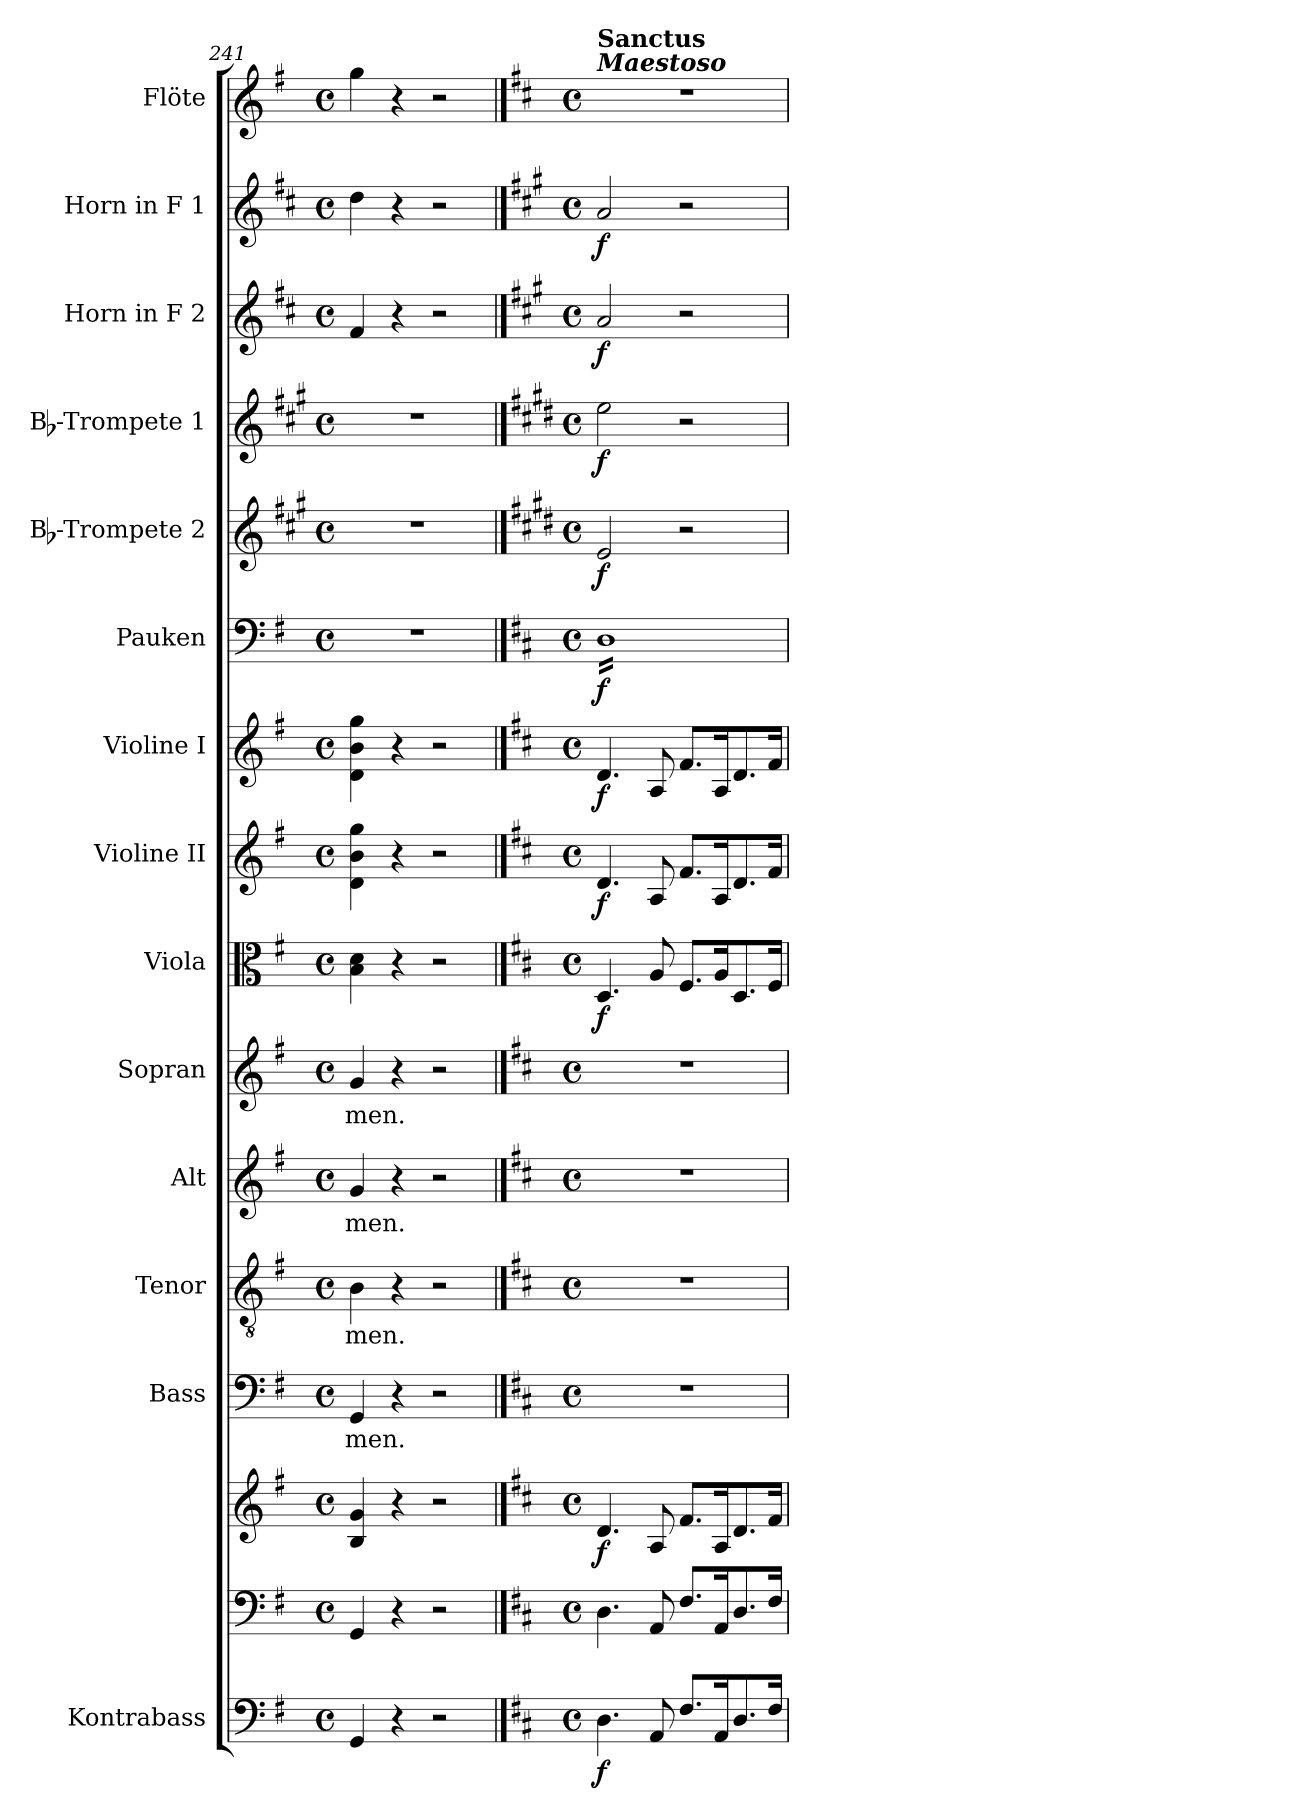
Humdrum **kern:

**kern	**dynam	**kern	**kern	**dynam	**kern	**text	**kern	**text	**kern	**text	**kern	**text	**kern	**dynam	**kern	**dynam	**kern	**dynam	**kern	**dynam	**kern	**dynam	**kern	**dynam	**kern	**dynam	**kern	**dynam	**kern
*part15	*part15	*part14	*part14	*part14	*part13	*part13	*part12	*part12	*part11	*part11	*part10	*part10	*part9	*part9	*part8	*part8	*part7	*part7	*part6	*part6	*part5	*part5	*part4	*part4	*part3	*part3	*part2	*part2	*part1
*staff16	*staff16	*staff15	*staff14	*staff14/15	*staff13	*staff13	*staff12	*staff12	*staff11	*staff11	*staff10	*staff10	*staff9	*staff9	*staff8	*staff8	*staff7	*staff7	*staff6	*staff6	*staff5	*staff5	*staff4	*staff4	*staff3	*staff3	*staff2	*staff2	*staff1
*I"Kontrabass	*	*	*	*	*I"Bass	*	*I"Tenor	*	*I"Alt	*	*I"Sopran	*	*I"Viola	*	*I"Violine II	*	*I"Violine I	*	*I"Pauken	*	*I"Bb-Trompete 2	*	*I"Bb-Trompete 1	*	*I"Horn in F 2	*	*I"Horn in F 1	*	*I"Flöte
*I'Kb.	*	*	*	*	*I'B.	*	*I'T.	*	*I'A.	*	*I'S.	*	*I'Vla.	*	*I'Vl. II	*	*I'Vl. I	*	*I'Pk.	*	*I'Bb Trp. 2	*	*I'Bb Trp. 1	*	*	*	*	*	*I'Fl.
*clefF4	*	*clefF4	*clefG2	*	*clefF4	*	*clefGv2	*	*clefG2	*	*clefG2	*	*clefC3	*	*clefG2	*	*clefG2	*	*clefF4	*	*clefG2	*	*clefG2	*	*clefG2	*	*clefG2	*	*clefG2
*ITrd7c12	*	*	*	*	*	*	*	*	*	*	*	*	*	*	*	*	*	*	*	*	*ITrd1c2	*	*ITrd1c2	*	*ITrd4c7	*	*ITrd4c7	*	*
*k[f#]	*	*k[f#]	*k[f#]	*	*k[f#]	*	*k[f#]	*	*k[f#]	*	*k[f#]	*	*k[f#]	*	*k[f#]	*	*k[f#]	*	*k[f#]	*	*k[f#]	*	*k[f#]	*	*k[f#]	*	*k[f#]	*	*k[f#]
*G:	*	*G:	*G:	*	*G:	*	*G:	*	*G:	*	*G:	*	*G:	*	*G:	*	*G:	*	*G:	*	*G:	*	*G:	*	*G:	*	*G:	*	*G:
*M4/4	*	*M4/4	*M4/4	*	*M4/4	*	*M4/4	*	*M4/4	*	*M4/4	*	*M4/4	*	*M4/4	*	*M4/4	*	*M4/4	*	*M4/4	*	*M4/4	*	*M4/4	*	*M4/4	*	*M4/4
*met(c)	*	*met(c)	*met(c)	*	*met(c)	*	*met(c)	*	*met(c)	*	*met(c)	*	*met(c)	*	*met(c)	*	*met(c)	*	*met(c)	*	*met(c)	*	*met(c)	*	*met(c)	*	*met(c)	*	*met(c)
=241	=241	=241	=241	=241	=241	=241	=241	=241	=241	=241	=241	=241	=241	=241	=241	=241	=241	=241	=241	=241	=241	=241	=241	=241	=241	=241	=241	=241	=241
!	!	!	!	!	!	!LO:LY:b	!	!LO:LY:b	!	!LO:LY:b	!	!LO:LY:b	!	!	!	!	!	!	!	!	!	!	!	!	!	!	!	!	!
4GGG/	.	4GG/	4B/ 4g/	.	4GG/	-men.	4B\	-men.	4g/	-men.	4g/	-men.	4B\ 4d\	.	4d\ 4b\ 4gg\	.	4d\ 4b\ 4gg\	.	1r	.	1r	.	1r	.	4B/	.	4g\	.	4gg\
4r	.	4r	4r	.	4r	.	4r	.	4r	.	4r	.	4r	.	4r	.	4r	.	.	.	.	.	.	.	4r	.	4r	.	4r
2r	.	2r	2r	.	2r	.	2r	.	2r	.	2r	.	2r	.	2r	.	2r	.	.	.	.	.	.	.	2r	.	2r	.	2r
!!LO:PB:g=z
==242	==242	==242	==242	==242	==242	==242	==242	==242	==242	==242	==242	==242	==242	==242	==242	==242	==242	==242	==242	==242	==242	==242	==242	==242	==242	==242	==242	==242	==242
*k[f#c#]	*	*k[f#c#]	*k[f#c#]	*	*k[f#c#]	*	*k[f#c#]	*	*k[f#c#]	*	*k[f#c#]	*	*k[f#c#]	*	*k[f#c#]	*	*k[f#c#]	*	*k[f#c#]	*	*k[f#c#]	*	*k[f#c#]	*	*k[f#c#]	*	*k[f#c#]	*	*k[f#c#]
*D:	*	*D:	*D:	*	*D:	*	*D:	*	*D:	*	*D:	*	*D:	*	*D:	*	*D:	*	*D:	*	*D:	*	*D:	*	*D:	*	*D:	*	*D:
*M4/4	*	*M4/4	*M4/4	*	*M4/4	*	*M4/4	*	*M4/4	*	*M4/4	*	*M4/4	*	*M4/4	*	*M4/4	*	*M4/4	*	*M4/4	*	*M4/4	*	*M4/4	*	*M4/4	*	*M4/4
*met(c)	*	*met(c)	*met(c)	*	*met(c)	*	*met(c)	*	*met(c)	*	*met(c)	*	*met(c)	*	*met(c)	*	*met(c)	*	*met(c)	*	*met(c)	*	*met(c)	*	*met(c)	*	*met(c)	*	*met(c)
!	!	!	!	!	!	!	!	!	!	!	!	!	!	!	!	!	!	!	!	!	!	!	!	!	!	!	!	!	!LO:TX:a:Bi:t=Maestoso
!	!	!	!	!	!	!	!	!	!	!	!	!	!	!	!	!	!	!	!	!	!	!	!	!	!	!	!	!	!LO:TX:a:B:t=Sanctus
!	!LO:DY:b	!	!	!LO:DY:b	!	!	!	!	!	!	!	!	!	!LO:DY:b	!	!LO:DY:b	!	!LO:DY:b	!	!LO:DY:b	!	!LO:DY:b	!	!LO:DY:b	!	!LO:DY:b	!	!LO:DY:b	!
*	*	*	*	*	*	*	*	*	*	*	*	*	*	*	*	*	*	*	*tremolo	*	*	*	*	*	*	*	*	*	*
4.DD\	f	4.D\	4.d/	f	1r	.	1r	.	1r	.	1r	.	4.D/	f	4.d/	f	4.d/	f	16DLL	f	2d/	f	2dd\	f	2d/	f	2d/	f	1r
.	.	.	.	.	.	.	.	.	.	.	.	.	.	.	.	.	.	.	16D	.	.	.	.	.	.	.	.	.	.
.	.	.	.	.	.	.	.	.	.	.	.	.	.	.	.	.	.	.	16D	.	.	.	.	.	.	.	.	.	.
.	.	.	.	.	.	.	.	.	.	.	.	.	.	.	.	.	.	.	16D	.	.	.	.	.	.	.	.	.	.
.	.	.	.	.	.	.	.	.	.	.	.	.	.	.	.	.	.	.	16D	.	.	.	.	.	.	.	.	.	.
.	.	.	.	.	.	.	.	.	.	.	.	.	.	.	.	.	.	.	16D	.	.	.	.	.	.	.	.	.	.
8AAA/	.	8AA/	8A/	.	.	.	.	.	.	.	.	.	8A/	.	8A/	.	8A/	.	16D	.	.	.	.	.	.	.	.	.	.
.	.	.	.	.	.	.	.	.	.	.	.	.	.	.	.	.	.	.	16D	.	.	.	.	.	.	.	.	.	.
8.FF#/L	.	8.F#/L	8.f#/L	.	.	.	.	.	.	.	.	.	8.F#/L	.	8.f#/L	.	8.f#/L	.	16D	.	2r	.	2r	.	2r	.	2r	.	.
.	.	.	.	.	.	.	.	.	.	.	.	.	.	.	.	.	.	.	16D	.	.	.	.	.	.	.	.	.	.
.	.	.	.	.	.	.	.	.	.	.	.	.	.	.	.	.	.	.	16D	.	.	.	.	.	.	.	.	.	.
16AAA/k	.	16AA/k	16A/k	.	.	.	.	.	.	.	.	.	16A/k	.	16A/k	.	16A/k	.	16D	.	.	.	.	.	.	.	.	.	.
8.DD/	.	8.D/	8.d/	.	.	.	.	.	.	.	.	.	8.D/	.	8.d/	.	8.d/	.	16D	.	.	.	.	.	.	.	.	.	.
.	.	.	.	.	.	.	.	.	.	.	.	.	.	.	.	.	.	.	16D	.	.	.	.	.	.	.	.	.	.
.	.	.	.	.	.	.	.	.	.	.	.	.	.	.	.	.	.	.	16D	.	.	.	.	.	.	.	.	.	.
16FF#/Jk	.	16F#/Jk	16f#/Jk	.	.	.	.	.	.	.	.	.	16F#/Jk	.	16f#/Jk	.	16f#/Jk	.	16DJJ	.	.	.	.	.	.	.	.	.	.
*	*	*	*	*	*	*	*	*	*	*	*	*	*	*	*	*	*	*	*Xtremolo	*	*	*	*	*	*	*	*	*	*
=	=	=	=	=	=	=	=	=	=	=	=	=	=	=	=	=	=	=	=	=	=	=	=	=	=	=	=	=	=
*-	*-	*-	*-	*-	*-	*-	*-	*-	*-	*-	*-	*-	*-	*-	*-	*-	*-	*-	*-	*-	*-	*-	*-	*-	*-	*-	*-	*-	*-
